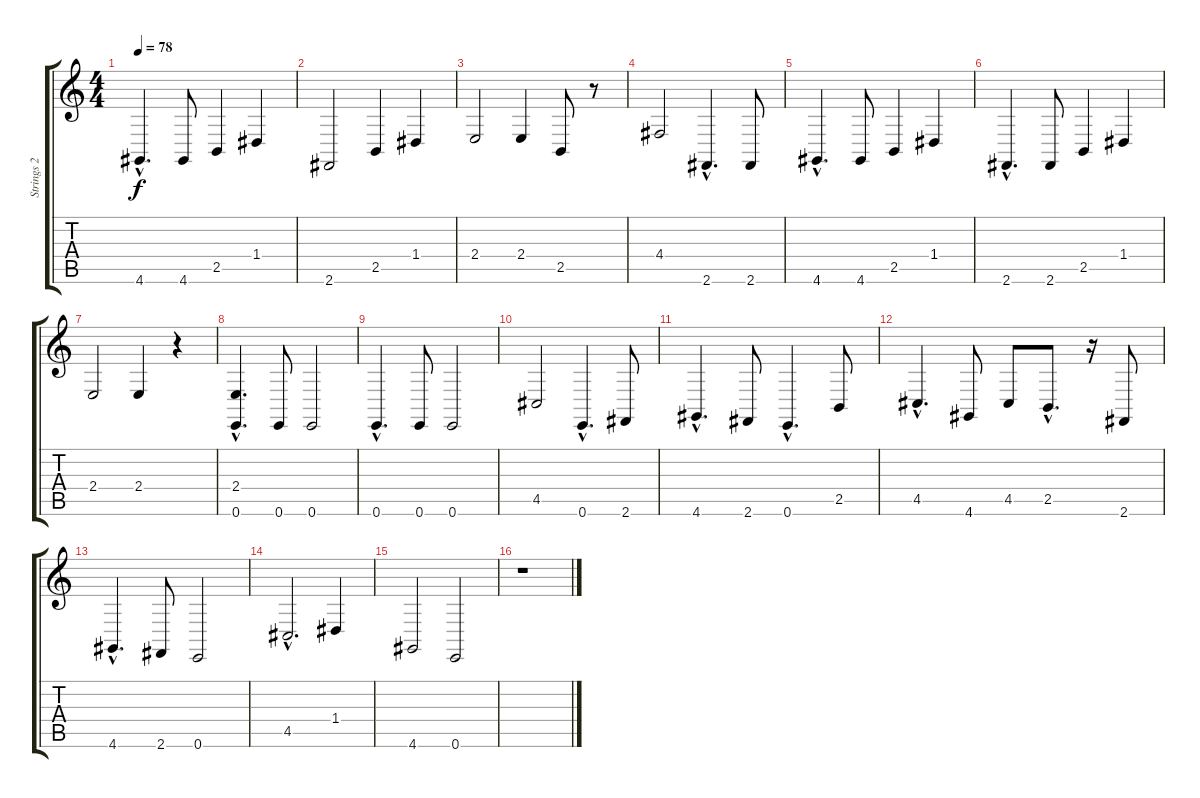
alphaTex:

\track ("Strings 2" "Strings 2") {instrument stringensemble2}
\staff {score tabs}
\tuning (E4 B3 G3 D3 A2 E2) {hide}
\ts (4 4)
\tempo 78
\clef g2
\ks c
4.6{hac}.4{d dy f} 4.6.8 2.5.4 1.4.4 |
2.6.2 2.5.4 1.4.4 |
2.4.2 2.4.4 2.5.8 r.8 |
4.4.2 2.6{hac}.4{d} 2.6.8 |
4.6{hac}.4{d} 4.6.8 2.5.4 1.4.4 |
2.6{hac}.4{d} 2.6.8 2.5.4 1.4.4 |
2.4.2 2.4.4 r.4 |
(2.4 0.6{hac}).4{d} 0.6.8 0.6.2 |
0.6{hac}.4{d} 0.6.8 0.6.2 |
4.5.2 0.6{hac}.4{d} 2.6.8 |
4.6{hac}.4{d} 2.6.8 0.6{hac}.4{d} 2.5.8 |
4.5{hac}.4{d} 4.6.8 4.5.8 2.5{hac}.8{d} r.16 2.6.8 |
4.6{hac}.4{d} 2.6.8 0.6.2 |
4.5{hac}.2{d} 1.4.4 |
4.6.2 0.6.2 |
r.1
